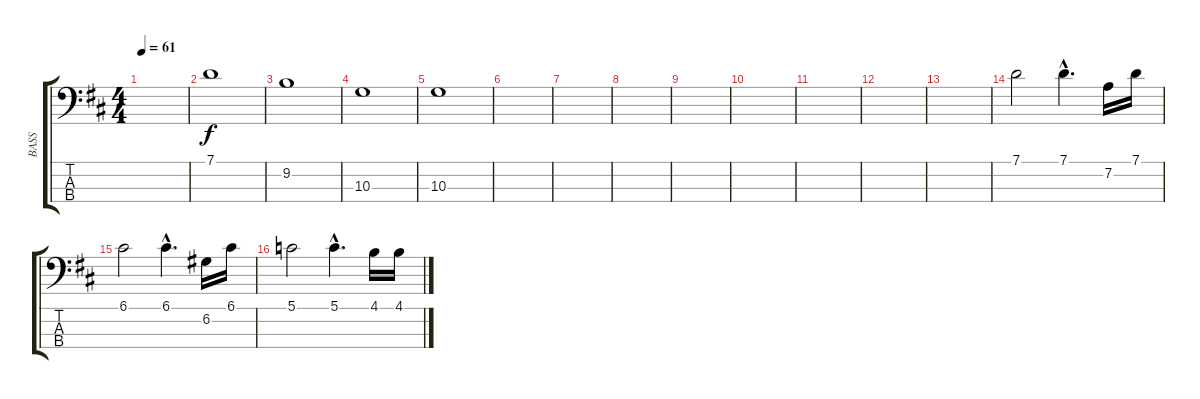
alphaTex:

\track ("BASS" "BASS") {instrument electricbassfinger}
\staff {score tabs}
\tuning (G2 D2 A1 E1) {hide}
\ts (4 4)
\tempo 61
\clef f4
\ks d
|
7.1.1 |
9.2.1 |
10.3.1 |
10.3.1 |
|
|
|
|
|
|
|
|
7.1.2 7.1{hac}.4{d} 7.2.16 7.1.16 |
6.1.2 6.1{hac}.4{d} 6.2.16 6.1.16 |
5.1.2 5.1{hac}.4{d} 4.1.16 4.1.16
